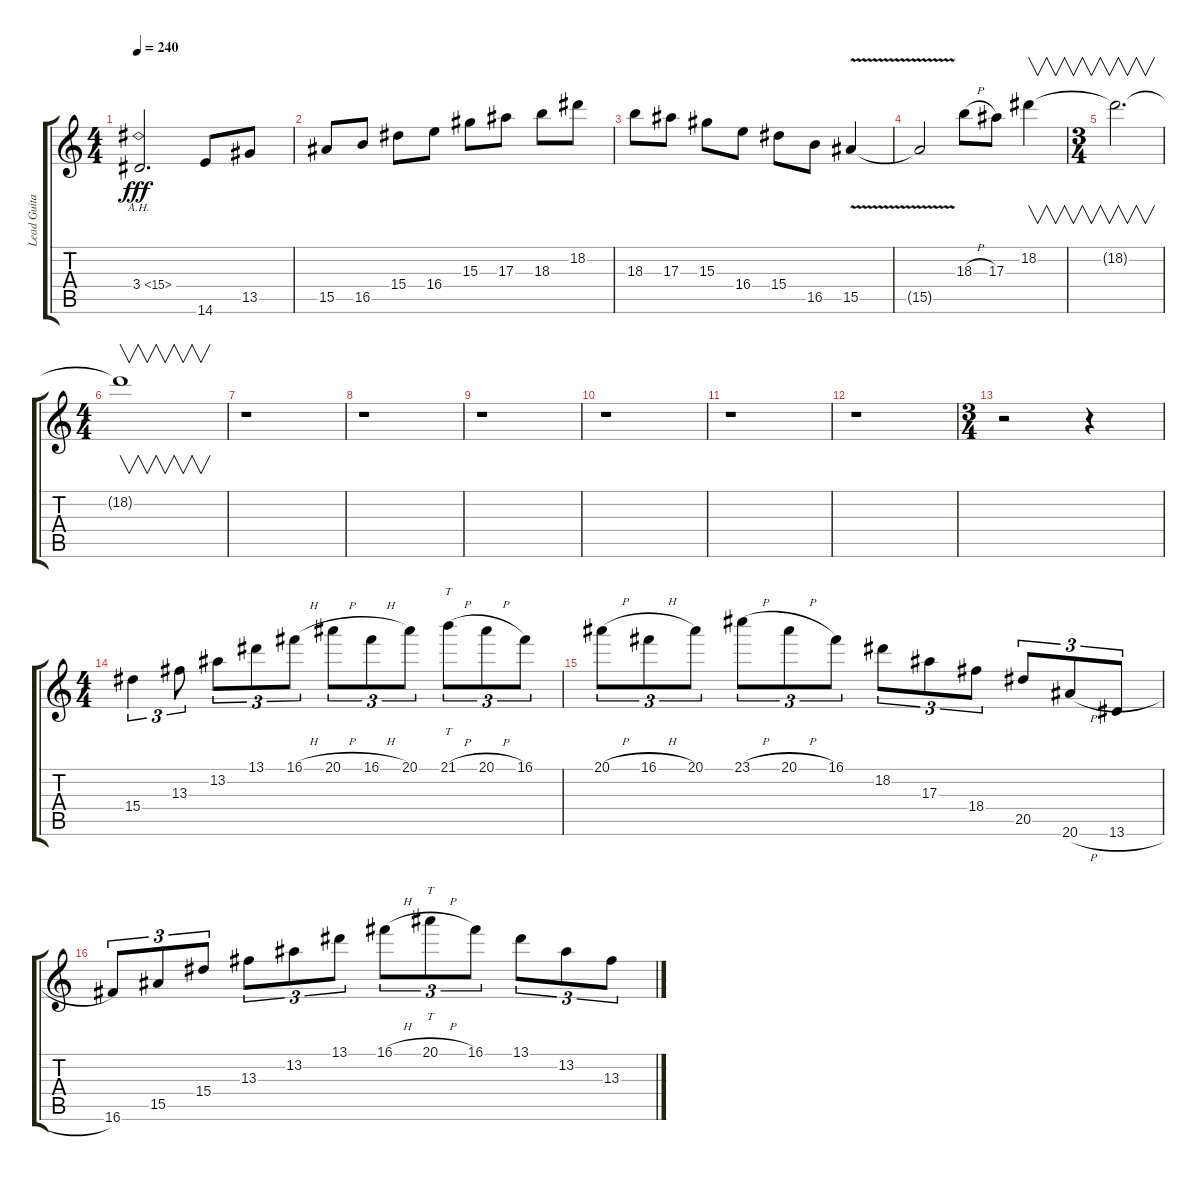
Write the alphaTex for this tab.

\track ("Lead Guitar 1" "Lead Guita") {instrument overdrivenguitar}
\staff {score tabs}
\tuning (D4 A3 F3 C3 G2 D2) {hide}
\ts (4 4)
\tempo 240
\clef g2
\ks c
3.4{ah 12}.2{d dy fff} 14.6.8 13.5.8 |
15.5.8 16.5.8 15.4.8 16.4.8 15.3.8 17.3.8 18.3.8 18.2.8 |
18.3.8 17.3.8 15.3.8 16.4.8 15.4.8 16.5.8 15.5{v}.4 |
15.5{v t}.2 18.3{h}.8 17.3.8 18.2.4{v} |
\ts (3 4)
18.2{t}.2{v d} |
\ts (4 4)
18.2{t}.1{v} |
r.1 |
r.1 |
r.1 |
r.1 |
r.1 |
r.1 |
\ts (3 4)
r.2 r.4 |
\ts (4 4)
15.4.4{tu (3 2)} 13.3.8{tu (3 2)} 13.2.8{tu (3 2)} 13.1.8{tu (3 2)} 16.1{h}.8{tu (3 2)} 20.1{h}.8{tu (3 2)} 16.1{h}.8{tu (3 2)} 20.1.8{tu (3 2)} 21.1{h}.8{tt tu (3 2)} 20.1{h}.8{tu (3 2)} 16.1.8{tu (3 2)} |
20.1{h}.8{tu (3 2)} 16.1{h}.8{tu (3 2)} 20.1.8{tu (3 2)} 23.1{h}.8{tu (3 2)} 20.1{h}.8{tu (3 2)} 16.1.8{tu (3 2)} 18.2.8{tu (3 2)} 17.3.8{tu (3 2)} 18.4.8{tu (3 2)} 20.5.8{tu (3 2)} 20.6{h}.8{tu (3 2)} 13.6{h}.8{tu (3 2)} |
16.6.8{tu (3 2)} 15.5.8{tu (3 2)} 15.4.8{tu (3 2)} 13.3.8{tu (3 2)} 13.2.8{tu (3 2)} 13.1.8{tu (3 2)} 16.1{h}.8{tu (3 2)} 20.1{h}.8{tt tu (3 2)} 16.1.8{tu (3 2)} 13.1.8{tu (3 2)} 13.2.8{tu (3 2)} 13.3.8{tu (3 2)}
